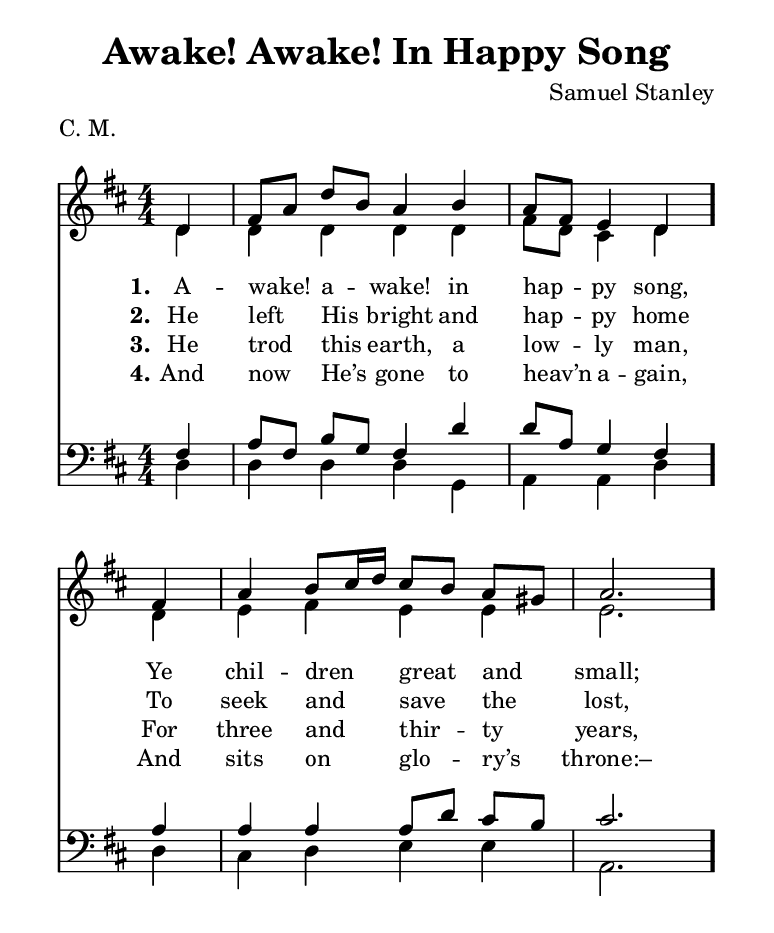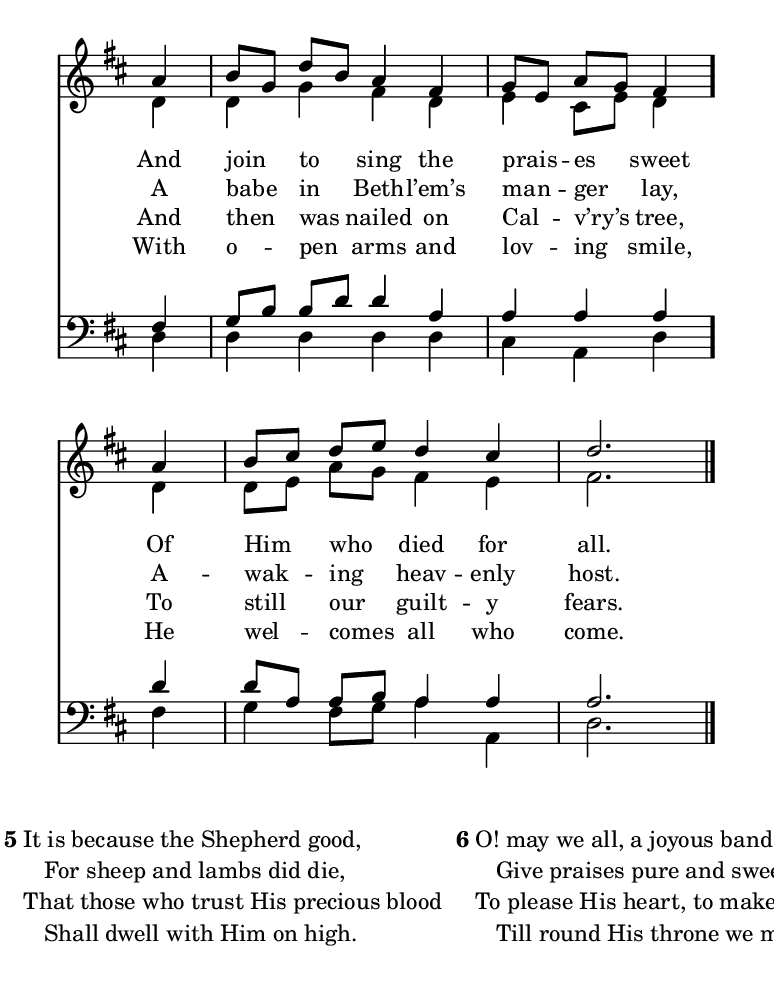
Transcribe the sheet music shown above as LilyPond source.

\include "common/global.ily"
\paper {
  \include "common/paper.ily"
  ragged-bottom = ##t
}

\header{
  hymnnumber = "296"
  title = "Awake! Awake! In Happy Song"
  tunename = "Warwick"
  meter = "C. M."
  poet = ""
  composer = "Samuel Stanley"
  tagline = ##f
}

global = {
  \include "common/overrides.ily"
  \override Staff.TimeSignature.style = #'numbered
  \time 4/4
  \override Score.MetronomeMark.transparent = ##t % hide all fermata changes too
  \tempo 4=80
  \key d \major
  \partial 4
  \autoBeamOff
}

notesSoprano = {
\global
\relative c' {

  d4 | fis8[ a] d[ b] a4 b | a8[ fis] e4 d
  fis4 | a b8[ cis16 d] cis8[ b] a[ gis] | a2.
  a4 | b8[ g] d'[ b] a4 fis | g8[ e] a[ g] fis4
  a4 | b8[ cis] d[ e] d4 cis | d2.

  \bar "|."

}
}

notesAlto = {
\global
\relative e' {

  d4 | d d d d | fis8[ d] cis4 d
  d4 | e fis e e | e2.
  d4 | d g fis d | e cis8[ e] d4
  d4 | d8[ e] a[ g] fis4 e | fis2.

}
}

notesTenor = {
\global
\relative a {

  fis4 | a8[ fis] b[ g] fis4 d' | d8[ a] g4 fis
  a4 | a a a8[ d] cis[ b] | cis2.
  fis,4 | g8[ b] b[ d] d4 a | a a a
  d4 | d8[ a] a[ b] a4 a | a2.

}
}

notesBass = {
\global
\relative f {

  d4 | d d d g, | a a d
  d4 | cis d e e | a,2.
  d4 | d d d d | cis a d
  fis4 | g fis8[ g] a4 a, | d2.

}
}

wordsA = \lyricmode {
\set stanza = "1."

A -- wake! a -- wake! in hap -- py song, \bar "."
Ye chil -- dren great and small; \bar "."
And join to sing the prais -- es sweet \bar "."
Of Him who died for all. \bar "."

}

wordsB = \lyricmode {
\set stanza = "2."

He left His bright and hap -- py home
To seek and save the lost,
A babe in Beth -- l’em’s man -- ger lay,
A -- wak -- ing heav -- enly host.

}

wordsC = \lyricmode {
\set stanza = "3."

He trod this earth, a low -- ly man,
For three and thir -- ty years, % original has hyphen after `three`
And then was nailed on Cal -- v’ry’s tree,
To still our guilt -- y fears.

}

wordsD = \lyricmode {
\set stanza = "4."

And now He’s gone to heav’n a -- gain,
And sits on glo -- ry’s throne:–
With o -- pen arms and lov -- ing smile,
He wel -- comes all who come.

}

wordsE = \markuplist {

\line { It is because the Shepherd good, }
\line { { \hspace #2 } For sheep and lambs did die, }
\line { That those who trust His precious blood }
\line { { \hspace #2 } Shall dwell with Him on high. }

}

wordsF = \markuplist {

\line { O! may we all, a joyous band, }
\line { { \hspace #2 } Give praises pure and sweet, }
\line { To please His heart, to make Him glad, }
\line { { \hspace #2 } Till round His throne we meet. }

}

\score {
  \context ChoirStaff <<
    \context Staff = upper <<
      \set ChoirStaff.systemStartDelimiter = #'SystemStartBar
      \context Voice  = sopranos { \voiceOne << \notesSoprano >> }
      \context Voice  = altos { \voiceTwo << \notesAlto >> }
      \context Lyrics = one   \lyricsto sopranos \wordsA
      \context Lyrics = two   \lyricsto sopranos \wordsB
      \context Lyrics = three \lyricsto sopranos \wordsC
      \context Lyrics = four  \lyricsto sopranos \wordsD
    >>
    \context Staff = men <<
      \clef bass
      \context Voice  = tenors { \voiceOne << \notesTenor >> }
      \context Voice  = basses { \voiceTwo << \notesBass >> }
    >>
  >>
  \layout {
    \include "common/layout.ily"
  }
  \midi{
    \include "common/midi.ily"
  }
}

\noPageBreak

\markup { \fill-line {
  \hspace #0.1
  \line{ \bold 5 \column { \wordsE } }
  \hspace #0.1
  \line{ \bold 6 \column { \wordsF } }
  \hspace #0.1
} }

\version "2.19.49"  % necessary for upgrading to future LilyPond versions.

% vi:set et ts=2 sw=2 ai nocindent syntax=lilypond:
